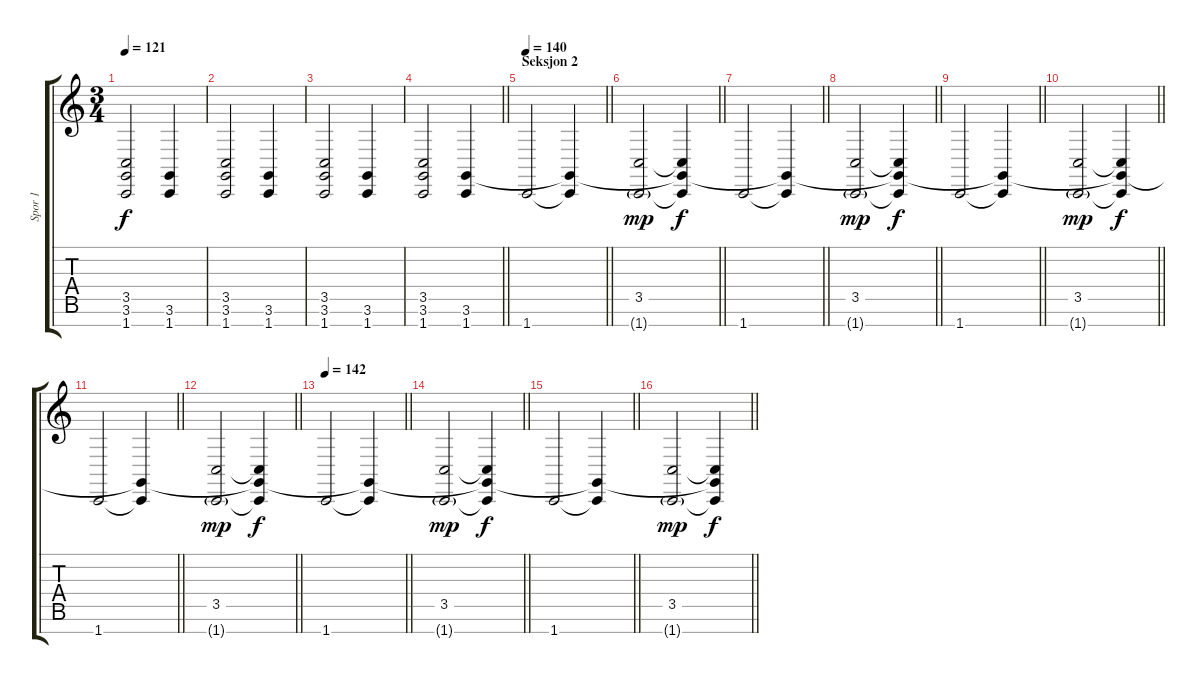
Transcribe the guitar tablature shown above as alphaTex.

\track ("Spor 1" "Spor 1") {instrument acousticgrandpiano}
\staff {score tabs}
\tuning (E4 B3 G3 D3 A2 E2 B1) {hide}
\ts (3 4)
\tempo 121
\clef g2
\ks c
(3.5 3.6 1.7).2{dy f} (3.6 1.7).4 |
(3.5 3.6 1.7).2 (3.6 1.7).4 |
(3.5 3.6 1.7).2 (3.6 1.7).4 |
\barLineRight lightlight
(3.5 3.6 1.7).2 (3.6 1.7).4 |
\section ("" "Seksjon 2")
\tempo 140
\barLineRight lightlight
1.7.2{volume 8} (3.6{t} 1.7{t}).4 |
\barLineRight lightlight
(3.5 1.7{g}).2{dy mp} (3.5{t} 3.6{t} 1.7{t}).4{dy f} |
\barLineRight lightlight
1.7.2 (3.6{t} 1.7{t}).4 |
\barLineRight lightlight
(3.5 1.7{g}).2{dy mp} (3.5{t} 3.6{t} 1.7{t}).4{dy f} |
\barLineRight lightlight
1.7.2 (3.6{t} 1.7{t}).4 |
\barLineRight lightlight
(3.5 1.7{g}).2{dy mp} (3.5{t} 3.6{t} 1.7{t}).4{dy f} |
\barLineRight lightlight
1.7.2 (3.6{t} 1.7{t}).4 |
\barLineRight lightlight
(3.5 1.7{g}).2{dy mp} (3.5{t} 3.6{t} 1.7{t}).4{dy f} |
\tempo 142
\barLineRight lightlight
1.7.2 (3.6{t} 1.7{t}).4 |
\barLineRight lightlight
(3.5 1.7{g}).2{dy mp} (3.5{t} 3.6{t} 1.7{t}).4{dy f} |
\barLineRight lightlight
1.7.2 (3.6{t} 1.7{t}).4 |
\barLineRight lightlight
(3.5 1.7{g}).2{dy mp} (3.5{t} 3.6{t} 1.7{t}).4{dy f}
